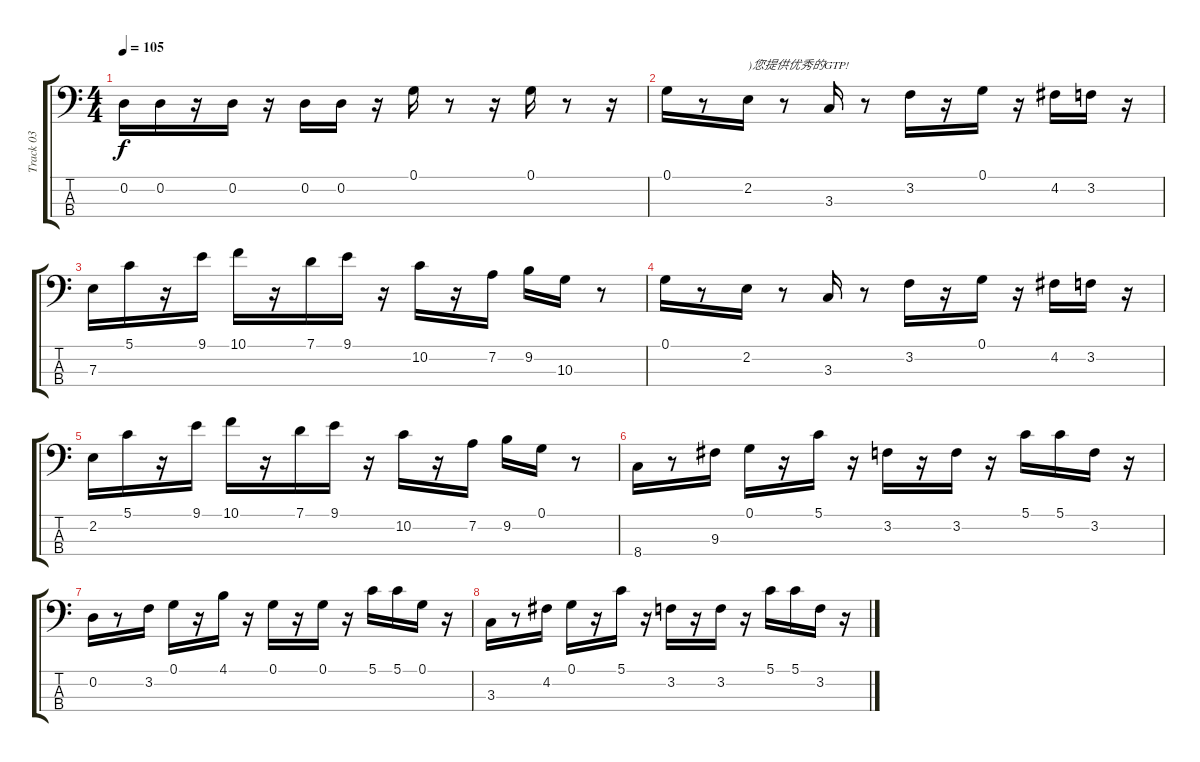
\track ("Track 03" "Track 03") {instrument electricbassfinger}
\staff {score tabs}
\tuning (G2 D2 A1 E1) {hide}
\ts (4 4)
\tempo 105
\clef f4
\ks c
0.2.16{dy f} 0.2.16 r.16 0.2.16 r.16 0.2.16 0.2.16 r.16 0.1.16 r.8 r.16 0.1.16 r.8 r.16 |
0.1.16 r.8 2.2.16{txt ")您提供优秀的GTP!"} r.8 3.3.16 r.8 3.2.16 r.16 0.1.16 r.16 4.2.16 3.2.16 r.16 |
7.3.16 5.1.16 r.16 9.1.16 10.1.16 r.16 7.1.16 9.1.16 r.16 10.2.16 r.16 7.2.16 9.2.16 10.3.16 r.8 |
0.1.16 r.8 2.2.16 r.8 3.3.16 r.8 3.2.16 r.16 0.1.16 r.16 4.2.16 3.2.16 r.16 |
2.2.16 5.1.16 r.16 9.1.16 10.1.16 r.16 7.1.16 9.1.16 r.16 10.2.16 r.16 7.2.16 9.2.16 0.1.16 r.8 |
8.4.16 r.8 9.3.16 0.1.16 r.16 5.1.16 r.16 3.2.16 r.16 3.2.16 r.16 5.1.16 5.1.16 3.2.16 r.16 |
0.2.16 r.8 3.2.16 0.1.16 r.16 4.1.16 r.16 0.1.16 r.16 0.1.16 r.16 5.1.16 5.1.16 0.1.16 r.16 |
3.3.16 r.8 4.2.16 0.1.16 r.16 5.1.16 r.16 3.2.16 r.16 3.2.16 r.16 5.1.16 5.1.16 3.2.16 r.16
